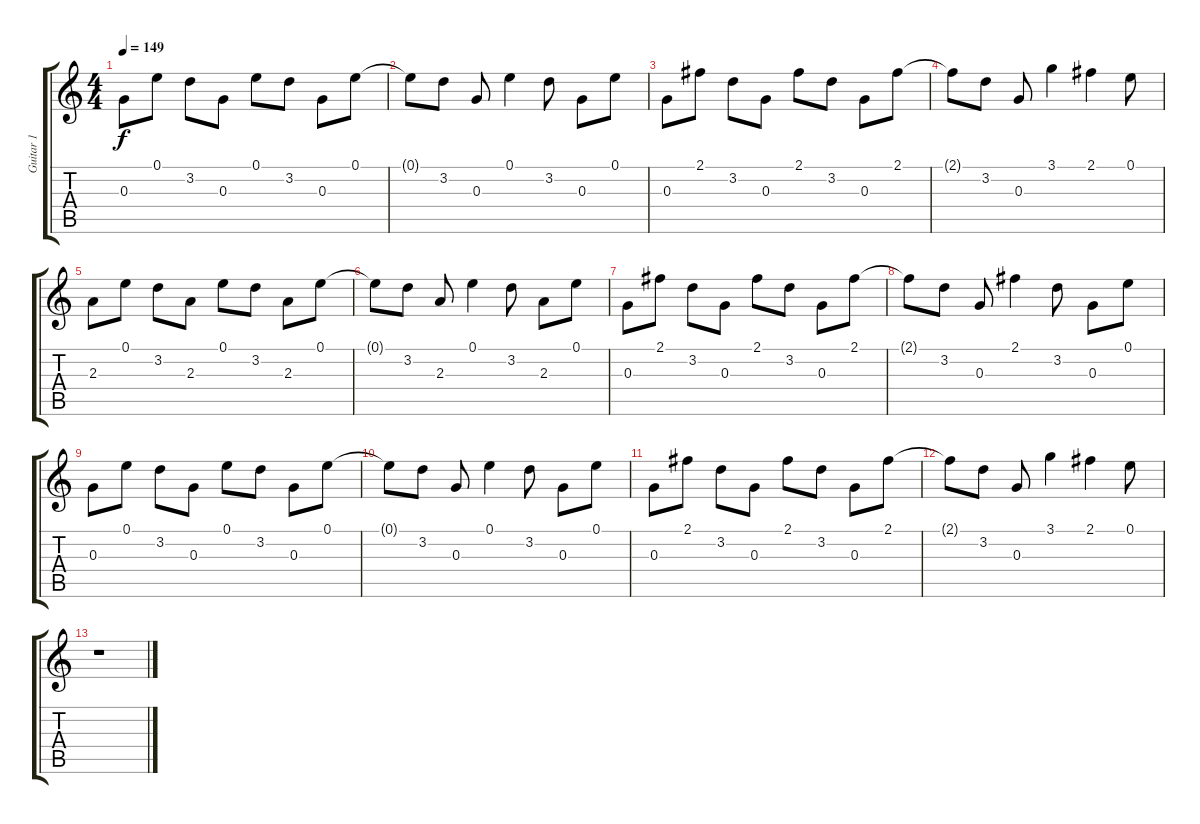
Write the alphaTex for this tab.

\track ("Guitar 1" "Guitar 1") {instrument electricguitarclean}
\staff {score tabs}
\tuning (E4 B3 G3 D3 A2 E2) {hide}
\ts (4 4)
\tempo 149
\clef g2
\ks c
0.3.8{dy f} 0.1.8 3.2.8 0.3.8 0.1.8 3.2.8 0.3.8 0.1.8 |
0.1{t}.8 3.2.8 0.3.8 0.1.4 3.2.8 0.3.8 0.1.8 |
0.3.8 2.1.8 3.2.8 0.3.8 2.1.8 3.2.8 0.3.8 2.1.8 |
2.1{t}.8 3.2.8 0.3.8 3.1.4 2.1.4 0.1.8 |
2.3.8 0.1.8 3.2.8 2.3.8 0.1.8 3.2.8 2.3.8 0.1.8 |
0.1{t}.8 3.2.8 2.3.8 0.1.4 3.2.8 2.3.8 0.1.8 |
0.3.8 2.1.8 3.2.8 0.3.8 2.1.8 3.2.8 0.3.8 2.1.8 |
2.1{t}.8 3.2.8 0.3.8 2.1.4 3.2.8 0.3.8 0.1.8 |
0.3.8 0.1.8 3.2.8 0.3.8 0.1.8 3.2.8 0.3.8 0.1.8 |
0.1{t}.8 3.2.8 0.3.8 0.1.4 3.2.8 0.3.8 0.1.8 |
0.3.8 2.1.8 3.2.8 0.3.8 2.1.8 3.2.8 0.3.8 2.1.8 |
2.1{t}.8 3.2.8 0.3.8 3.1.4 2.1.4 0.1.8 |
r.1
